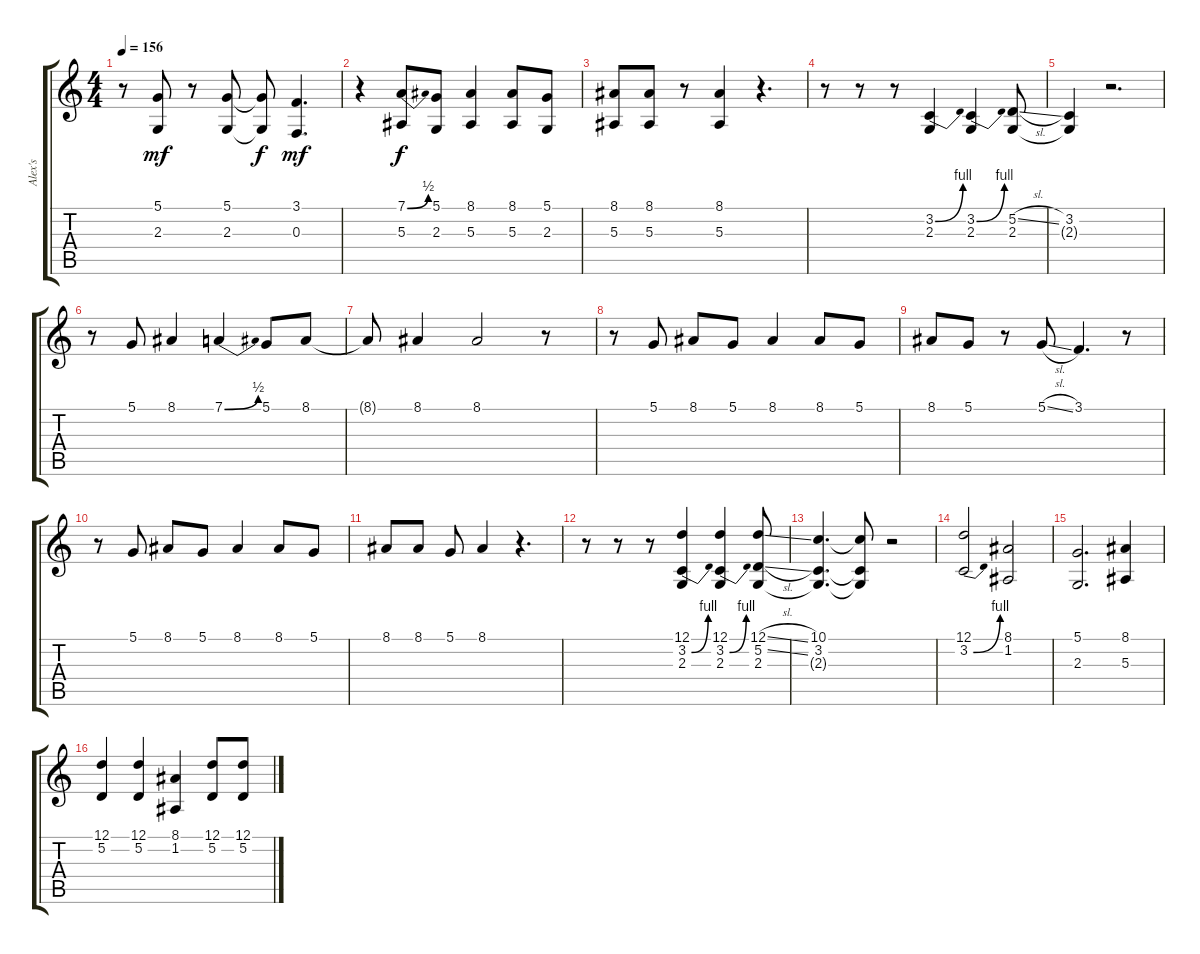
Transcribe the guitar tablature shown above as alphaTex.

\track ("Alex's" "Alex's") {instrument clarinet}
\staff {score tabs}
\tuning (D4 A3 F3 C3 G2 C2) {hide}
\ts (4 4)
\tempo 156
\clef g2
\ks c
r.8{dy mf} (5.1 2.3).8 r.8 (5.1 2.3).8 (5.1{t} 2.3{t}).8{dy f} (3.1 0.3).4{d dy mf} |
r.4 (7.1{be (bend 0 0 60 2)} 5.3).8{dy f} (5.1 2.3).8 (8.1 5.3).4 (8.1 5.3).8 (5.1 2.3).8 |
(8.1 5.3).8 (8.1 5.3).8 r.8 (8.1 5.3).4 r.4{d} |
r.8 r.8 r.8 (3.2{be (bend 0 0 60 4)} 2.3).4 (3.2{be (bend 0 0 60 4)} 2.3).4 (5.2{sl} 2.3).8 |
(3.2 2.3{t}).4 r.2{d} |
r.8 5.1.8 8.1.4 7.1{be (bend 0 0 60 2)}.4 5.1.8 8.1.8 |
8.1{t}.8 8.1.4 8.1.2 r.8 |
r.8 5.1.8 8.1.8 5.1.8 8.1.4 8.1.8 5.1.8 |
8.1.8 5.1.8 r.8 5.1{sl}.8 3.1.4{d} r.8 |
r.8 5.1.8 8.1.8 5.1.8 8.1.4 8.1.8 5.1.8 |
8.1.8 8.1.8 5.1.8 8.1.4 r.4{d} |
r.8 r.8 r.8 (12.1 3.2{be (bend 0 0 60 4)} 2.3).4 (12.1 3.2{be (bend 0 0 60 4)} 2.3).4 (12.1{sl} 5.2{sl} 2.3).8 |
(10.1 3.2 2.3{t}).4{d} (10.1{t} 3.2{t} 2.3{t}).8 r.2 |
(12.1 3.2{be (bend 0 0 60 4)}).2{instrument lead1square} (8.1 1.2).2 |
(5.1 2.3).2{d} (8.1 5.3).4 |
(12.1 5.2).4 (12.1 5.2).4 (8.1 1.2).4 (12.1 5.2).8 (12.1{sl} 5.2{sl}).8
